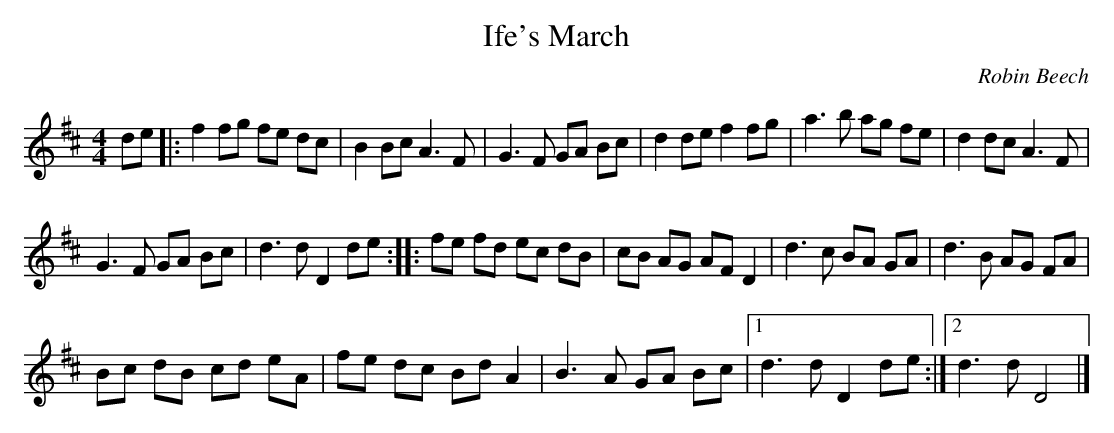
X:1
T:Ife's March
C:Robin Beech
M:4/4
L:1/8
K:D
de |:f2 fg fe dc |B2 Bc A3 F |G3 F GA Bc |d2 de f2 fg |a3 b ag fe |d2 dc A3 F |
G3 F GA Bc |d3 d D2 de ::fe fd ec dB |cB AG AF D2 |d3 c BA GA |d3 B AG FA |
Bc dB cd eA |fe dc Bd A2 |B3 A GA Bc |1d3 d D2 de :|2d3 d D4 |]
